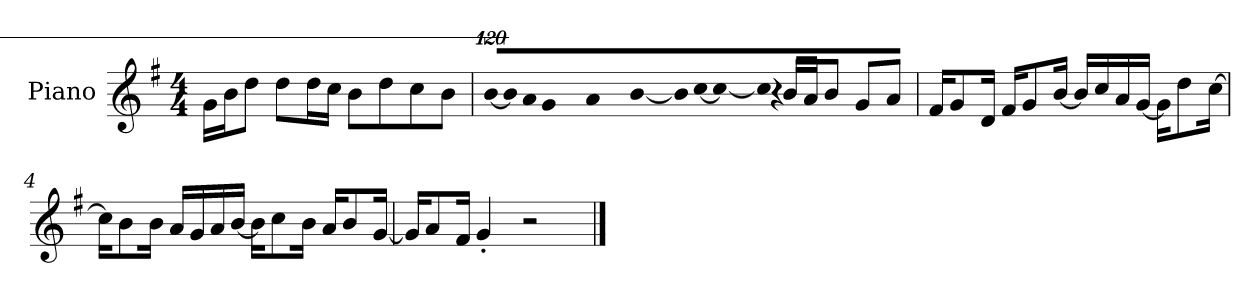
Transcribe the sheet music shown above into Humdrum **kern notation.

**kern
*part1
*staff1
*I"Piano
*I'P-no
*clefG2
*k[f#]
*M4/4
*MM90
=1
16g\LL
16b\J
8dd\J
8dd\L
16dd\L
16cc\JJ
8b\L
8dd\
8cc\
8b\J
=2
!LO:N:vis=16
[1920%107b/LL
!LO:N:vis=32
1920%53b/L]
!LO:N:vis=32
1920%53a/J
!LO:N:vis=16
1920%107g/
!LO:N:vis=16
1920%107a/J
!LO:N:vis=8
[640%71b/
!LO:N:vis=32
1920%53b/LL]
!LO:N:vis=32
[1920%53cc/J
!LO:N:vis=16
1920%107cc/_
!LO:N:vis=32
1920%53cc/JJk]
!LO:N:vis=32
1920%53r
16b/LL
16a/J
8b/J
8g/L
8a/J
=3
16f#/KL
8g/
16d/Jk
16f#/KL
8g/
[16b/Jk
16b/LL]
16cc/
16a/
[16g/JJ
16g\KL]
8dd\
[16cc\Jk
!!LO:LB:g=z
=4
16cc\KL]
8b\
16b\Jk
16a/LL
16g/
16a/
[16b/JJ
16b\KL]
8cc\
16b\Jk
16a/KL
8b/
[16g/Jk
=5
16g/KL]
8a/
16f#/Jk
4g'/
2r
==
*-
